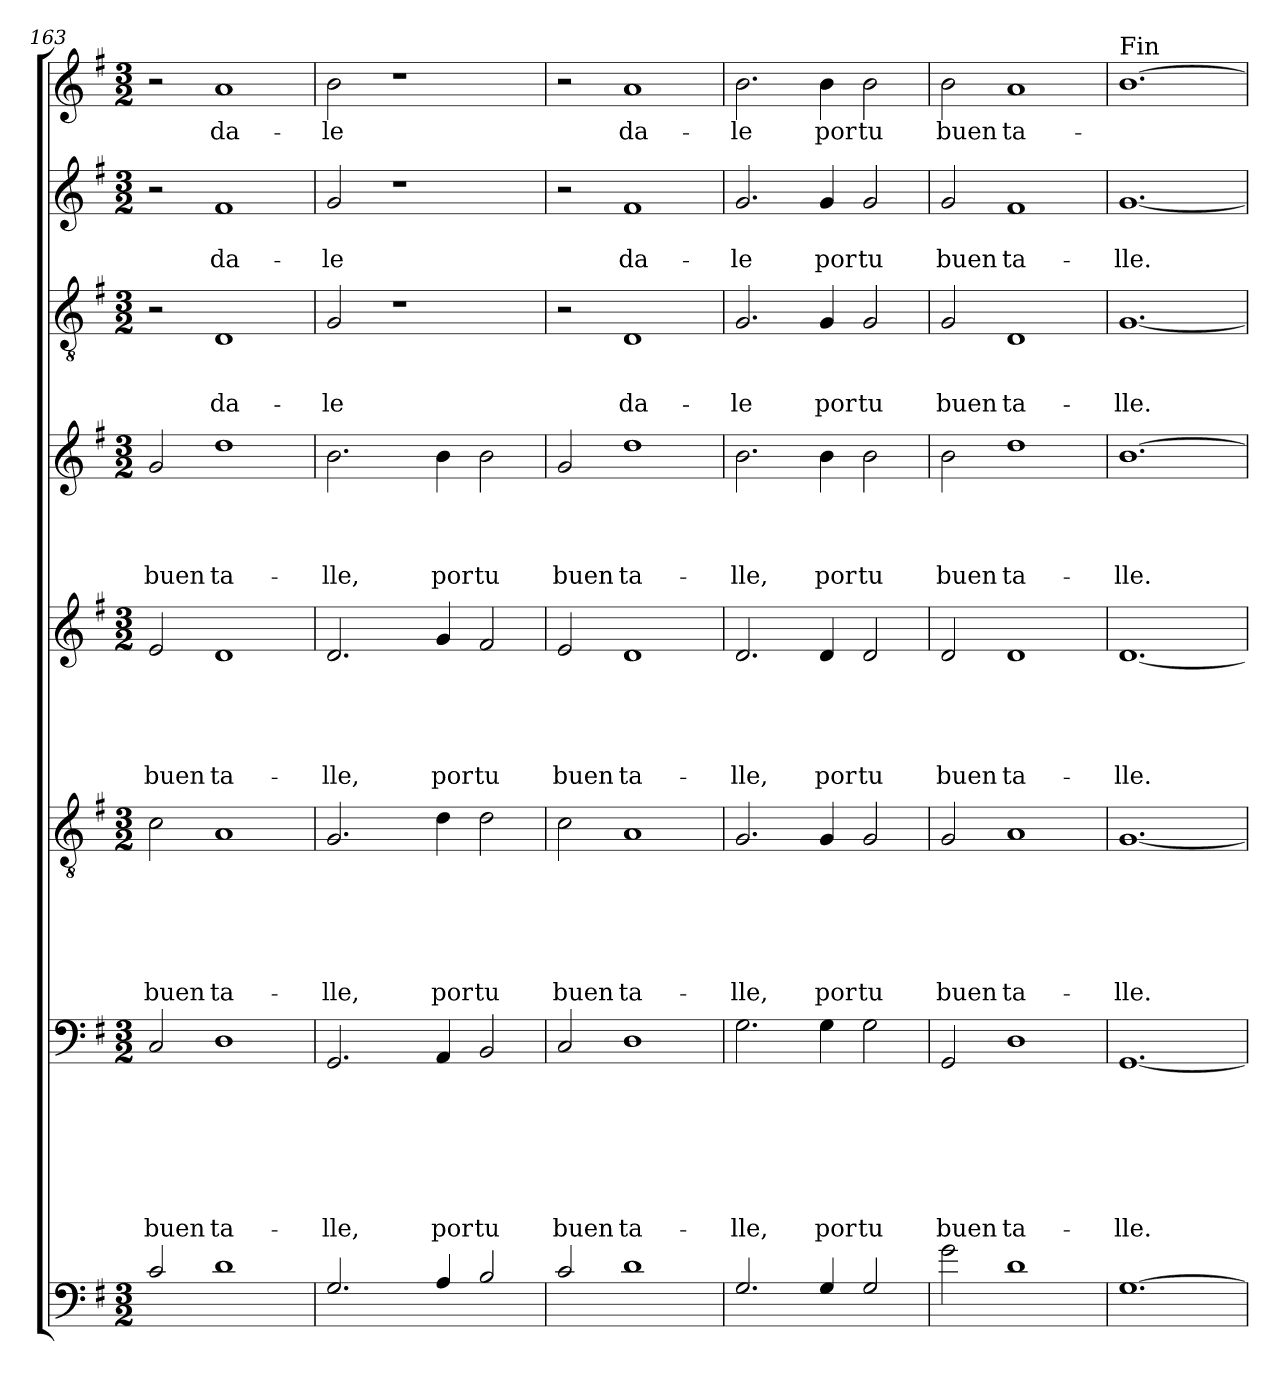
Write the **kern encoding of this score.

**kern	**kern	**text	**text	**text	**text	**text	**text	**text	**kern	**text	**text	**text	**text	**text	**text	**kern	**text	**text	**text	**text	**text	**kern	**text	**text	**text	**text	**kern	**text	**text	**text	**kern	**text	**text	**kern	**text
*part8	*part7	*part7	*part7	*part7	*part7	*part7	*part7	*part7	*part6	*part6	*part6	*part6	*part6	*part6	*part6	*part5	*part5	*part5	*part5	*part5	*part5	*part4	*part4	*part4	*part4	*part4	*part3	*part3	*part3	*part3	*part2	*part2	*part2	*part1	*part1
*staff8	*staff7	*staff7	*staff7	*staff7	*staff7	*staff7	*staff7	*staff7	*staff6	*staff6	*staff6	*staff6	*staff6	*staff6	*staff6	*staff5	*staff5	*staff5	*staff5	*staff5	*staff5	*staff4	*staff4	*staff4	*staff4	*staff4	*staff3	*staff3	*staff3	*staff3	*staff2	*staff2	*staff2	*staff1	*staff1
*clefF4	*clefF4	*	*	*	*	*	*	*	*clefGv2	*	*	*	*	*	*	*clefG2	*	*	*	*	*	*clefG2	*	*	*	*	*clefGv2	*	*	*	*clefG2	*	*	*clefG2	*
*ITrd7c12	*	*	*	*	*	*	*	*	*	*	*	*	*	*	*	*	*	*	*	*	*	*	*	*	*	*	*	*	*	*	*	*	*	*	*
*k[f#]	*k[f#]	*	*	*	*	*	*	*	*k[f#]	*	*	*	*	*	*	*k[f#]	*	*	*	*	*	*k[f#]	*	*	*	*	*k[f#]	*	*	*	*k[f#]	*	*	*k[f#]	*
*G:	*G:	*	*	*	*	*	*	*	*G:	*	*	*	*	*	*	*G:	*	*	*	*	*	*G:	*	*	*	*	*G:	*	*	*	*G:	*	*	*G:	*
*M3/2	*M3/2	*	*	*	*	*	*	*	*M3/2	*	*	*	*	*	*	*M3/2	*	*	*	*	*	*M3/2	*	*	*	*	*M3/2	*	*	*	*M3/2	*	*	*M3/2	*
=163	=163	=163	=163	=163	=163	=163	=163	=163	=163	=163	=163	=163	=163	=163	=163	=163	=163	=163	=163	=163	=163	=163	=163	=163	=163	=163	=163	=163	=163	=163	=163	=163	=163	=163	=163
!	!	!	!	!	!	!	!	!LO:LY:b	!	!	!	!	!	!	!LO:LY:b	!	!	!	!	!	!LO:LY:b	!	!	!	!	!LO:LY:b	!	!	!	!	!	!	!	!	!
2C/	2C/	.	.	.	.	.	.	buen	2c\	.	.	.	.	.	buen	2e/	.	.	.	.	buen	2g/	.	.	.	buen	2r	.	.	.	2r	.	.	2r	.
!	!	!	!	!	!	!	!	!LO:LY:b	!	!	!	!	!	!	!LO:LY:b	!	!	!	!	!	!LO:LY:b	!	!	!	!	!LO:LY:b	!	!	!	!LO:LY:b	!	!	!LO:LY:b	!	!LO:LY:b
1D	1D	.	.	.	.	.	.	ta-	1A	.	.	.	.	.	ta-	1d	.	.	.	.	ta-	1dd	.	.	.	ta-	1D	.	.	da-	1f#	.	da-	1a	da-
=164	=164	=164	=164	=164	=164	=164	=164	=164	=164	=164	=164	=164	=164	=164	=164	=164	=164	=164	=164	=164	=164	=164	=164	=164	=164	=164	=164	=164	=164	=164	=164	=164	=164	=164	=164
!	!	!	!	!	!	!	!	!LO:LY:b	!	!	!	!	!	!	!LO:LY:b	!	!	!	!	!	!LO:LY:b	!	!	!	!	!LO:LY:b	!	!	!	!LO:LY:b	!	!	!LO:LY:b	!	!LO:LY:b
2.GG/	2.GG/	.	.	.	.	.	.	-lle,	2.G/	.	.	.	.	.	-lle,	2.d/	.	.	.	.	-lle,	2.b\	.	.	.	-lle,	2G/	.	.	-le	2g/	.	-le	2b\	-le
.	.	.	.	.	.	.	.	.	.	.	.	.	.	.	.	.	.	.	.	.	.	.	.	.	.	.	1r	.	.	.	1r	.	.	1r	.
!	!	!	!	!	!	!	!	!LO:LY:b	!	!	!	!	!	!	!LO:LY:b	!	!	!	!	!	!LO:LY:b	!	!	!	!	!LO:LY:b	!	!	!	!	!	!	!	!	!
4AA/	4AA/	.	.	.	.	.	.	por	4d\	.	.	.	.	.	por	4g/	.	.	.	.	por	4b\	.	.	.	por	.	.	.	.	.	.	.	.	.
!	!	!	!	!	!	!	!	!LO:LY:b	!	!	!	!	!	!	!LO:LY:b	!	!	!	!	!	!LO:LY:b	!	!	!	!	!LO:LY:b	!	!	!	!	!	!	!	!	!
2BB/	2BB/	.	.	.	.	.	.	tu	2d\	.	.	.	.	.	tu	2f#/	.	.	.	.	tu	2b\	.	.	.	tu	.	.	.	.	.	.	.	.	.
=165	=165	=165	=165	=165	=165	=165	=165	=165	=165	=165	=165	=165	=165	=165	=165	=165	=165	=165	=165	=165	=165	=165	=165	=165	=165	=165	=165	=165	=165	=165	=165	=165	=165	=165	=165
!	!	!	!	!	!	!	!	!LO:LY:b	!	!	!	!	!	!	!LO:LY:b	!	!	!	!	!	!LO:LY:b	!	!	!	!	!LO:LY:b	!	!	!	!	!	!	!	!	!
2C/	2C/	.	.	.	.	.	.	buen	2c\	.	.	.	.	.	buen	2e/	.	.	.	.	buen	2g/	.	.	.	buen	2r	.	.	.	2r	.	.	2r	.
!	!	!	!	!	!	!	!	!LO:LY:b	!	!	!	!	!	!	!LO:LY:b	!	!	!	!	!	!LO:LY:b	!	!	!	!	!LO:LY:b	!	!	!	!LO:LY:b	!	!	!LO:LY:b	!	!LO:LY:b
1D	1D	.	.	.	.	.	.	ta-	1A	.	.	.	.	.	ta-	1d	.	.	.	.	ta-	1dd	.	.	.	ta-	1D	.	.	da-	1f#	.	da-	1a	da-
!!LO:LB:g=z
=166	=166	=166	=166	=166	=166	=166	=166	=166	=166	=166	=166	=166	=166	=166	=166	=166	=166	=166	=166	=166	=166	=166	=166	=166	=166	=166	=166	=166	=166	=166	=166	=166	=166	=166	=166
!	!	!	!	!	!	!	!	!LO:LY:b	!	!	!	!	!	!	!LO:LY:b	!	!	!	!	!	!LO:LY:b	!	!	!	!	!LO:LY:b	!	!	!	!LO:LY:b	!	!	!LO:LY:b	!	!LO:LY:b
2.GG/	2.G\	.	.	.	.	.	.	-lle,	2.G/	.	.	.	.	.	-lle,	2.d/	.	.	.	.	-lle,	2.b\	.	.	.	-lle,	2.G/	.	.	-le	2.g/	.	-le	2.b\	-le
!	!	!	!	!	!	!	!	!LO:LY:b	!	!	!	!	!	!	!LO:LY:b	!	!	!	!	!	!LO:LY:b	!	!	!	!	!LO:LY:b	!	!	!	!LO:LY:b	!	!	!LO:LY:b	!	!LO:LY:b
4GG/	4G\	.	.	.	.	.	.	por	4G/	.	.	.	.	.	por	4d/	.	.	.	.	por	4b\	.	.	.	por	4G/	.	.	por	4g/	.	por	4b\	por
!	!	!	!	!	!	!	!	!LO:LY:b	!	!	!	!	!	!	!LO:LY:b	!	!	!	!	!	!LO:LY:b	!	!	!	!	!LO:LY:b	!	!	!	!LO:LY:b	!	!	!LO:LY:b	!	!LO:LY:b
2GG/	2G\	.	.	.	.	.	.	tu	2G/	.	.	.	.	.	tu	2d/	.	.	.	.	tu	2b\	.	.	.	tu	2G/	.	.	tu	2g/	.	tu	2b\	tu
=167	=167	=167	=167	=167	=167	=167	=167	=167	=167	=167	=167	=167	=167	=167	=167	=167	=167	=167	=167	=167	=167	=167	=167	=167	=167	=167	=167	=167	=167	=167	=167	=167	=167	=167	=167
!	!	!	!	!	!	!	!	!LO:LY:b	!	!	!	!	!	!	!LO:LY:b	!	!	!	!	!	!LO:LY:b	!	!	!	!	!LO:LY:b	!	!	!	!LO:LY:b	!	!	!LO:LY:b	!	!LO:LY:b
2G\	2GG/	.	.	.	.	.	.	buen	2G/	.	.	.	.	.	buen	2d/	.	.	.	.	buen	2b\	.	.	.	buen	2G/	.	.	buen	2g/	.	buen	2b\	buen
!	!	!	!	!	!	!	!	!LO:LY:b	!	!	!	!	!	!	!LO:LY:b	!	!	!	!	!	!LO:LY:b	!	!	!	!	!LO:LY:b	!	!	!	!LO:LY:b	!	!	!LO:LY:b	!	!LO:LY:b
1D	1D	.	.	.	.	.	.	ta-	1A	.	.	.	.	.	ta-	1d	.	.	.	.	ta-	1dd	.	.	.	ta-	1D	.	.	ta-	1f#	.	ta-	1a	ta-
=168	=168	=168	=168	=168	=168	=168	=168	=168	=168	=168	=168	=168	=168	=168	=168	=168	=168	=168	=168	=168	=168	=168	=168	=168	=168	=168	=168	=168	=168	=168	=168	=168	=168	=168	=168
!	!	!	!	!	!	!	!	!	!	!	!	!	!	!	!	!	!	!	!	!	!	!	!	!	!	!	!	!	!	!	!	!	!	!LO:TX:a:t=Fin	!
!	!	!	!	!	!	!	!	!LO:LY:b	!	!	!	!	!	!	!LO:LY:b	!	!	!	!	!	!LO:LY:b	!	!	!	!	!LO:LY:b	!	!	!	!LO:LY:b	!	!	!LO:LY:b	!	!
[<1.GG	[<1.GG	.	.	.	.	.	.	-lle.	[<1.G	.	.	.	.	.	-lle.	[<1.d	.	.	.	.	-lle.	[>1.b	.	.	.	-lle.	[<1.G	.	.	-lle.	[<1.g	.	-lle.	[>1.b	.
=	=	=	=	=	=	=	=	=	=	=	=	=	=	=	=	=	=	=	=	=	=	=	=	=	=	=	=	=	=	=	=	=	=	=	=
*-	*-	*-	*-	*-	*-	*-	*-	*-	*-	*-	*-	*-	*-	*-	*-	*-	*-	*-	*-	*-	*-	*-	*-	*-	*-	*-	*-	*-	*-	*-	*-	*-	*-	*-	*-
